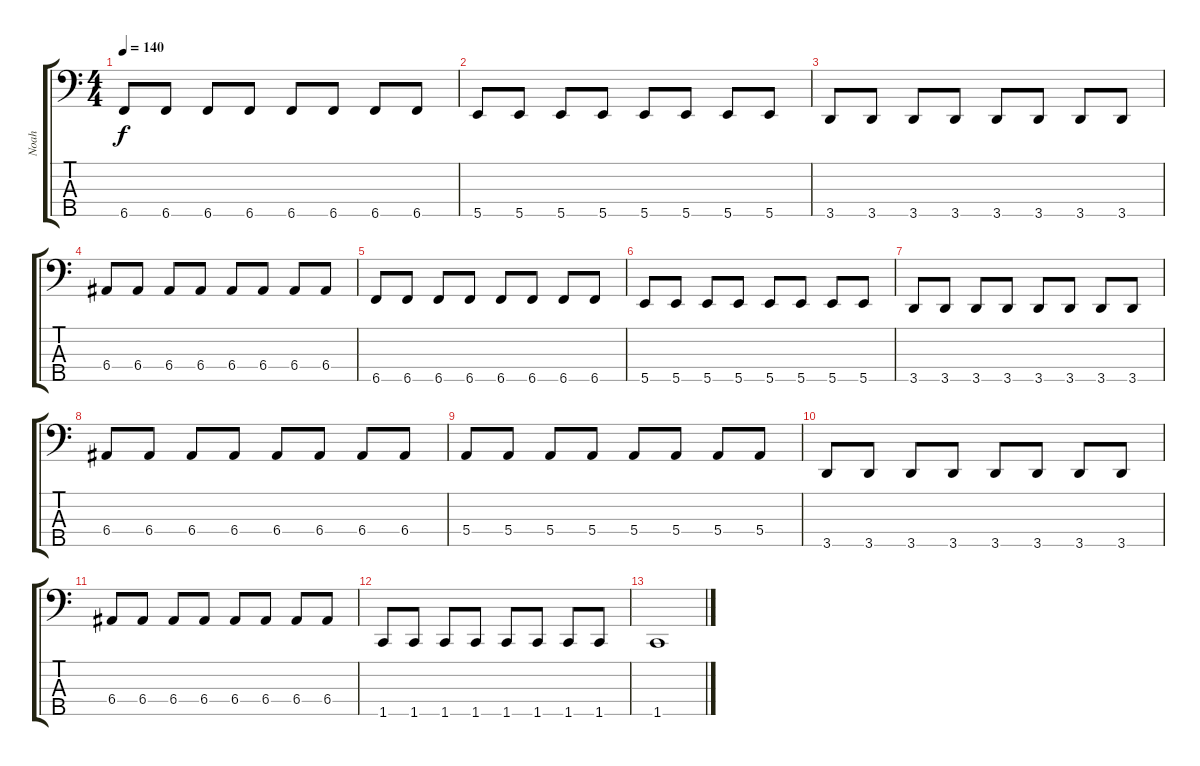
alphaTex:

\track ("Noah" "Noah") {instrument electricbassfinger}
\staff {score tabs}
\tuning (G2 D2 A1 E1 B0) {hide}
\ts (4 4)
\tempo 140
\clef f4
\ks c
6.5.8{dy f} 6.5.8 6.5.8 6.5.8 6.5.8 6.5.8 6.5.8 6.5.8 |
5.5.8 5.5.8 5.5.8 5.5.8 5.5.8 5.5.8 5.5.8 5.5.8 |
3.5.8 3.5.8 3.5.8 3.5.8 3.5.8 3.5.8 3.5.8 3.5.8 |
6.4.8 6.4.8 6.4.8 6.4.8 6.4.8 6.4.8 6.4.8 6.4.8 |
6.5.8 6.5.8 6.5.8 6.5.8 6.5.8 6.5.8 6.5.8 6.5.8 |
5.5.8 5.5.8 5.5.8 5.5.8 5.5.8 5.5.8 5.5.8 5.5.8 |
3.5.8 3.5.8 3.5.8 3.5.8 3.5.8 3.5.8 3.5.8 3.5.8 |
6.4.8 6.4.8 6.4.8 6.4.8 6.4.8 6.4.8 6.4.8 6.4.8 |
5.4.8 5.4.8 5.4.8 5.4.8 5.4.8 5.4.8 5.4.8 5.4.8 |
3.5.8 3.5.8 3.5.8 3.5.8 3.5.8 3.5.8 3.5.8 3.5.8 |
6.4.8 6.4.8 6.4.8 6.4.8 6.4.8 6.4.8 6.4.8 6.4.8 |
1.5.8 1.5.8 1.5.8 1.5.8 1.5.8 1.5.8 1.5.8 1.5.8 |
1.5.1
